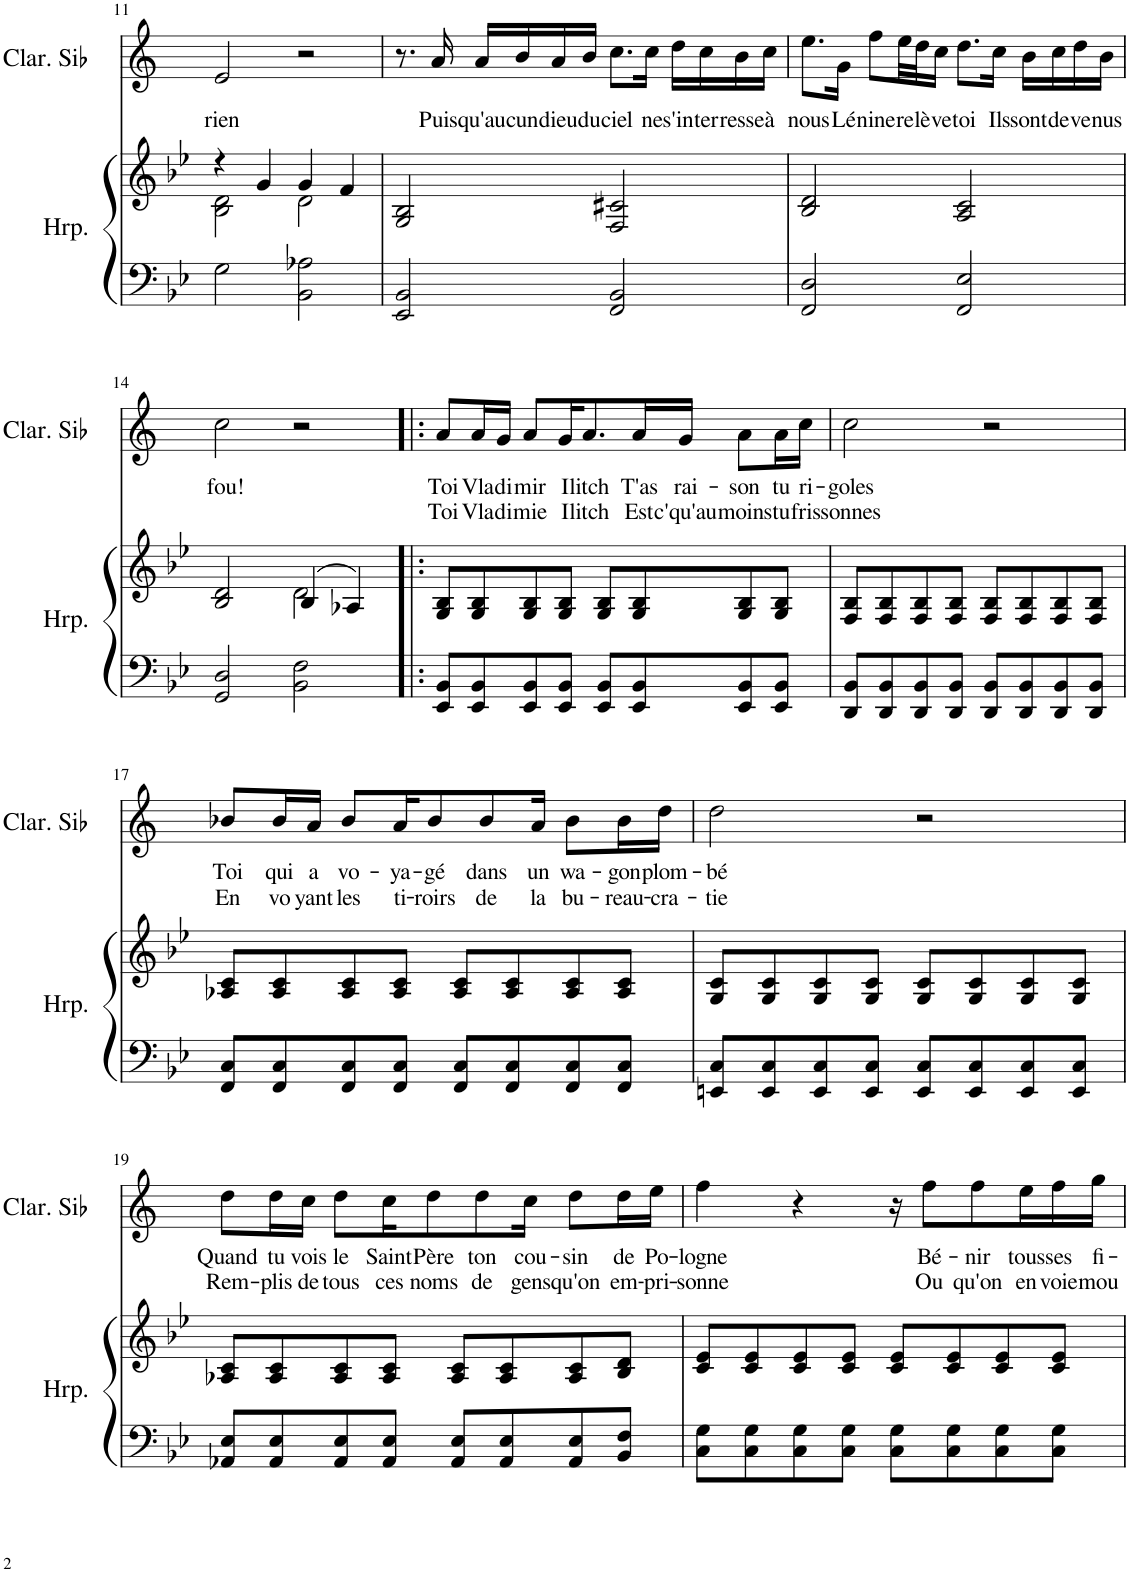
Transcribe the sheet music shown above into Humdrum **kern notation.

**kern	**kern	**kern	**text	**text
*part2	*part2	*part1	*part1	*part1
*staff3	*staff2	*staff1	*staff1	*staff1
*I"Harpe	*	*I"Clarinette en Sib	*	*
*I'Hrp.	*	*I'Clar. Sib	*	*
!!LO:PB:g=z
*clefF4	*clefG2	*clefG2	*	*
*	*	*Trd1c2	*	*
*k[b-e-]	*k[b-e-]	*k[]	*	*
*M4/4	*M4/4	*M4/4	*	*
=11	=11	=11	=11	=11
*	*^	*	*	*
!	!	!	!	!LO:LY:b	!
2G\	4r	2B-\ 2d\	2e/	rien	.
.	4g/	.	.	.	.
2BB-\ 2A-X\	4g/	2d\	2r	.	.
.	4f/	.	.	.	.
*	*v	*v	*	*	*
=12	=12	=12	=12	=12
2EE-/ 2BB-/	2G/ 2B-/	8.r	.	.
!	!	!	!LO:LY:b	!
.	.	16a/	Puis-	.
!	!	!	!LO:LY:b	!
.	.	16a/LL	-qu'au-	.
!	!	!	!LO:LY:b	!
.	.	16b/	-cun	.
!	!	!	!LO:LY:b	!
.	.	16a/	dieu	.
!	!	!	!LO:LY:b	!
.	.	16b/JJ	du	.
!	!	!	!LO:LY:b	!
2FF/ 2BB-/	2F/ 2c#X/	8.cc\L	ciel	.
!	!	!	!LO:LY:b	!
.	.	16cc\Jk	ne	.
!	!	!	!LO:LY:b	!
.	.	16dd\LL	s'in-	.
!	!	!	!LO:LY:b	!
.	.	16cc\	-ter-	.
!	!	!	!LO:LY:b	!
.	.	16b\	-resse	.
!	!	!	!LO:LY:b	!
.	.	16cc\JJ	à	.
=13	=13	=13	=13	=13
!	!	!	!LO:LY:b	!
2FF/ 2D/	2B-/ 2d/	8.ee\L	nous	.
!	!	!	!LO:LY:b	!
.	.	16g\Jk	Lé-	.
!	!	!	!LO:LY:b	!
.	.	8ff\L	-nine	.
!	!	!	!LO:LY:b	!
.	.	32ee\LL	re-	.
!	!	!	!LO:LY:b	!
.	.	32dd\J	lè-	.
!	!	!	!LO:LY:b	!
.	.	16cc\JJ	-ve	.
!	!	!	!LO:LY:b	!
2FF/ 2E-/	2A/ 2c/	8.dd\L	toi	.
!	!	!	!LO:LY:b	!
.	.	16cc\Jk	Ils	.
!	!	!	!LO:LY:b	!
.	.	16b\LL	sont	.
!	!	!	!LO:LY:b	!
.	.	16cc\	de-	.
!	!	!	!LO:LY:b	!
.	.	16dd\	-ve-	.
!	!	!	!LO:LY:b	!
.	.	16b\JJ	-nus	.
!!LO:LB:g=z
=14	=14	=14	=14	=14
*	*^	*	*	*
!	!	!	!	!LO:LY:b	!
2GG/ 2D/	2B-/ 2d/	2ryy	2cc\	fou!	.
2BB-\ 2F\	(4B-/	2d\	2r	.	.
.	4A-X/)	.	.	.	.
*	*v	*v	*	*	*
=15!|:	=15!|:	=15!|:	=15!|:	=15!|:
!	!	!	!LO:LY:b	!LO:LY:b
8EE-/ 8BB-/L	8G/ 8B-/L	8a/L	Toi	Toi
!	!	!	!LO:LY:b	!LO:LY:b
8EE-/ 8BB-/	8G/ 8B-/	16a/L	Vla-	Vla-
!	!	!	!LO:LY:b	!LO:LY:b
.	.	16g/JJ	-di-	-di-
!	!	!	!LO:LY:b	!LO:LY:b
8EE-/ 8BB-/	8G/ 8B-/	8a/L	-mir	-mie
!	!	!	!LO:LY:b	!LO:LY:b
8EE-/ 8BB-/J	8G/ 8B-/J	16g/K	I-	I-
!	!	!	!LO:LY:b	!LO:LY:b
.	.	8.a/	-litch	-litch
8EE-/ 8BB-/L	8G/ 8B-/L	.	.	.
!	!	!	!LO:LY:b	!LO:LY:b
8EE-/ 8BB-/	8G/ 8B-/	16a/L	T'as	Est-
!	!	!	!LO:LY:b	!LO:LY:b
.	.	16g/JJ	rai-	-c'qu'au
!	!	!	!LO:LY:b	!LO:LY:b
8EE-/ 8BB-/	8G/ 8B-/	8a\L	-son	moins
!	!	!	!LO:LY:b	!LO:LY:b
8EE-/ 8BB-/J	8G/ 8B-/J	16a\L	tu	tu
!	!	!	!LO:LY:b	!LO:LY:b
.	.	16cc\JJ	ri-	fris-
=16	=16	=16	=16	=16
!	!	!	!LO:LY:b	!LO:LY:b
8DD/ 8BB-/L	8F/ 8B-/L	2cc\	-goles	-sonnes
8DD/ 8BB-/	8F/ 8B-/	.	.	.
8DD/ 8BB-/	8F/ 8B-/	.	.	.
8DD/ 8BB-/J	8F/ 8B-/J	.	.	.
8DD/ 8BB-/L	8F/ 8B-/L	2r	.	.
8DD/ 8BB-/	8F/ 8B-/	.	.	.
8DD/ 8BB-/	8F/ 8B-/	.	.	.
8DD/ 8BB-/J	8F/ 8B-/J	.	.	.
!!LO:LB:g=z
=17	=17	=17	=17	=17
!	!	!	!LO:LY:b	!LO:LY:b
8FF/ 8C/L	8A-X/ 8c/L	8b-X/L	Toi	En
!	!	!	!LO:LY:b	!LO:LY:b
8FF/ 8C/	8A-/ 8c/	16b-/L	qui	vo-
!	!	!	!LO:LY:b	!LO:LY:b
.	.	16a/JJ	a	-yant
!	!	!	!LO:LY:b	!LO:LY:b
8FF/ 8C/	8A-/ 8c/	8b-/L	vo-	les
!	!	!	!LO:LY:b	!LO:LY:b
8FF/ 8C/J	8A-/ 8c/J	16a/K	-ya-	ti-
!	!	!	!LO:LY:b	!LO:LY:b
.	.	8b-/	-gé	-roirs
8FF/ 8C/L	8A-/ 8c/L	.	.	.
!	!	!	!LO:LY:b	!LO:LY:b
.	.	8b-/	dans	de
8FF/ 8C/	8A-/ 8c/	.	.	.
!	!	!	!LO:LY:b	!LO:LY:b
.	.	16a/Jk	un	la
!	!	!	!LO:LY:b	!LO:LY:b
8FF/ 8C/	8A-/ 8c/	8b-\L	wa-	bu-
!	!	!	!LO:LY:b	!LO:LY:b
8FF/ 8C/J	8A-/ 8c/J	16b-\L	-gon	-reau-
!	!	!	!LO:LY:b	!LO:LY:b
.	.	16dd\JJ	plom-	-cra-
=18	=18	=18	=18	=18
!	!	!	!LO:LY:b	!LO:LY:b
8EEn/ 8C/L	8G/ 8c/L	2dd\	-bé	-tie
8EE/ 8C/	8G/ 8c/	.	.	.
8EE/ 8C/	8G/ 8c/	.	.	.
8EE/ 8C/J	8G/ 8c/J	.	.	.
8EE/ 8C/L	8G/ 8c/L	2r	.	.
8EE/ 8C/	8G/ 8c/	.	.	.
8EE/ 8C/	8G/ 8c/	.	.	.
8EE/ 8C/J	8G/ 8c/J	.	.	.
!!LO:LB:g=z
=19	=19	=19	=19	=19
!	!	!	!LO:LY:b	!LO:LY:b
8AA-X/ 8E-/L	8A-X/ 8c/L	8dd\L	Quand	Rem-
!	!	!	!LO:LY:b	!LO:LY:b
8AA-/ 8E-/	8A-/ 8c/	16dd\L	tu	-plis
!	!	!	!LO:LY:b	!LO:LY:b
.	.	16cc\JJ	vois	de
!	!	!	!LO:LY:b	!LO:LY:b
8AA-/ 8E-/	8A-/ 8c/	8dd\L	le	tous
!	!	!	!LO:LY:b	!LO:LY:b
8AA-/ 8E-/J	8A-/ 8c/J	16cc\K	Saint-	ces
!	!	!	!LO:LY:b	!LO:LY:b
.	.	8dd\	-Père	noms
8AA-/ 8E-/L	8A-/ 8c/L	.	.	.
!	!	!	!LO:LY:b	!LO:LY:b
.	.	8dd\	ton	de
8AA-/ 8E-/	8A-/ 8c/	.	.	.
!	!	!	!LO:LY:b	!LO:LY:b
.	.	16cc\Jk	cou-	gens
!	!	!	!LO:LY:b	!LO:LY:b
8AA-/ 8E-/	8A-/ 8c/	8dd\L	-sin	qu'on
!	!	!	!LO:LY:b	!LO:LY:b
8BB-/ 8F/J	8B-/ 8d/J	16dd\L	de	em-
!	!	!	!LO:LY:b	!LO:LY:b
.	.	16ee\JJ	Po-	-pri-
=20	=20	=20	=20	=20
!	!	!	!LO:LY:b	!LO:LY:b
8C\ 8G\L	8c/ 8e-/L	4ff\	-logne	-sonne
8C\ 8G\	8c/ 8e-/	.	.	.
8C\ 8G\	8c/ 8e-/	4r	.	.
8C\ 8G\J	8c/ 8e-/J	.	.	.
8C\ 8G\L	8c/ 8e-/L	16r	.	.
!	!	!	!LO:LY:b	!LO:LY:b
.	.	8ff\L	Bé-	Ou
8C\ 8G\	8c/ 8e-/	.	.	.
!	!	!	!LO:LY:b	!LO:LY:b
.	.	8ff\	-nir	qu'on
8C\ 8G\	8c/ 8e-/	.	.	.
!	!	!	!LO:LY:b	!LO:LY:b
.	.	16ee\L	tous	en-
!	!	!	!LO:LY:b	!LO:LY:b
8C\ 8G\J	8c/ 8e-/J	16ff\	ses	-voie
!	!	!	!LO:LY:b	!LO:LY:b
.	.	16gg\JJ	fi-	mou-
=	=	=	=	=
*-	*-	*-	*-	*-
